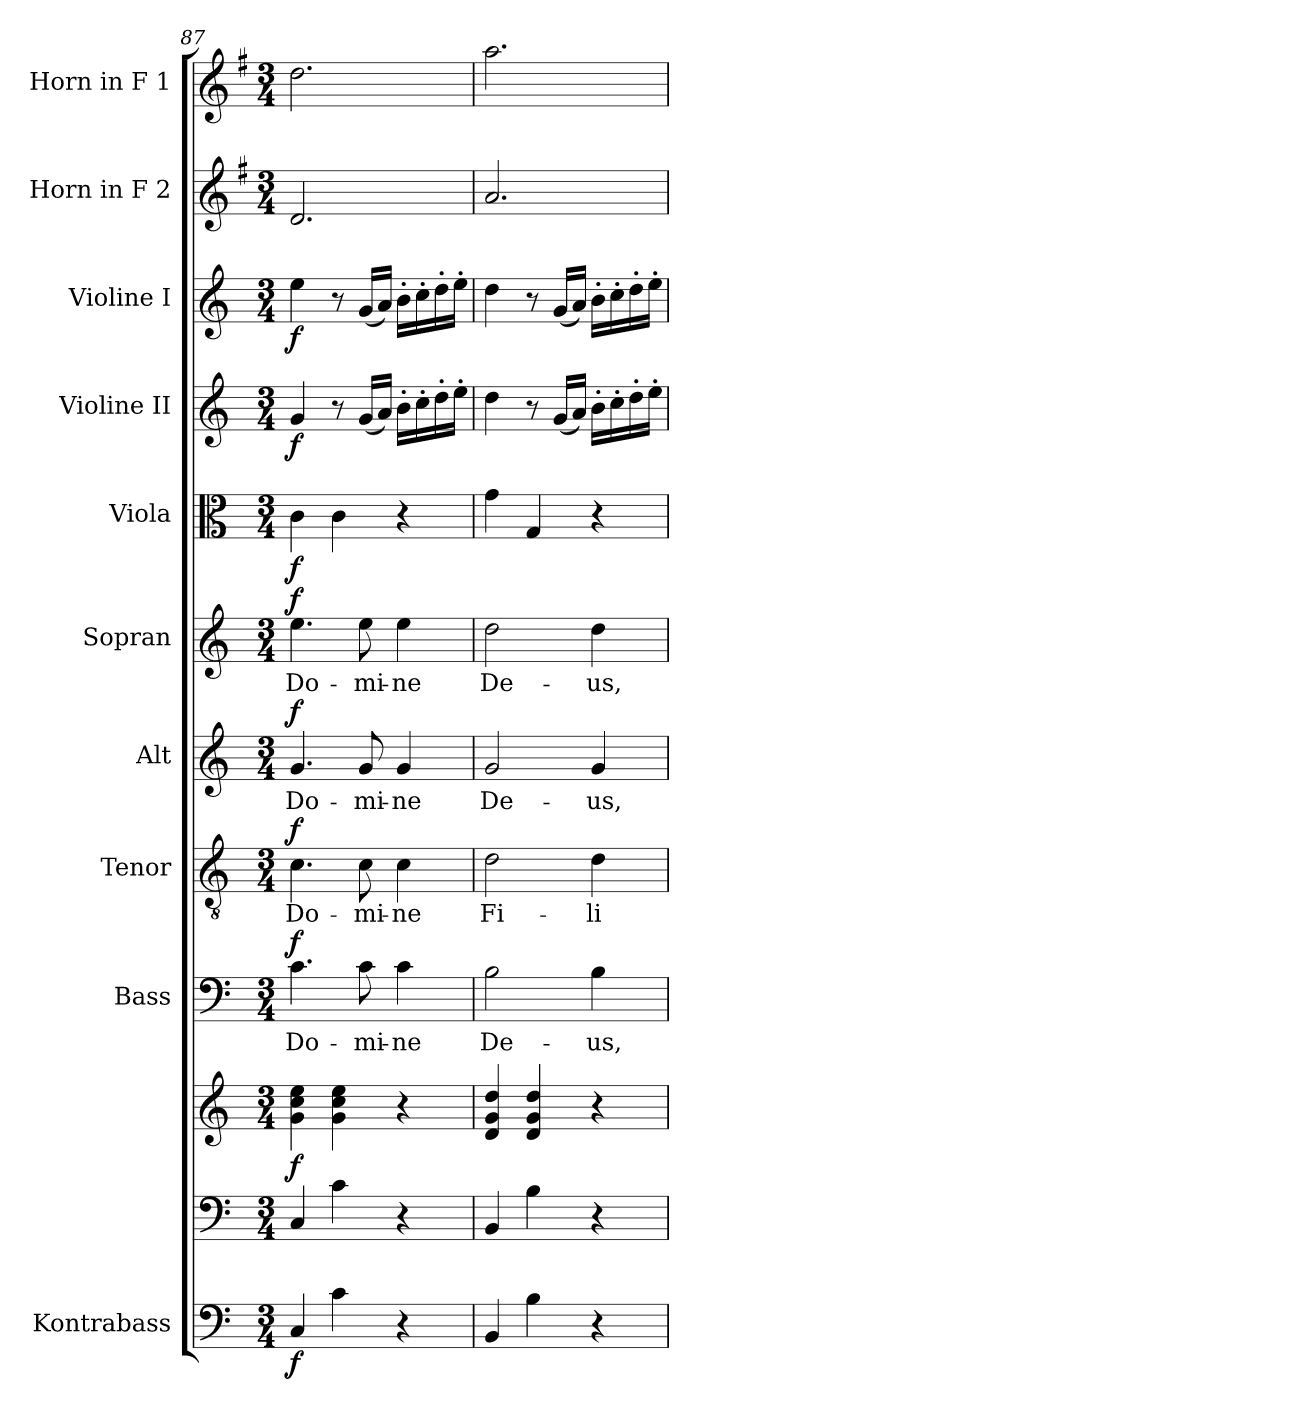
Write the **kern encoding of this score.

**kern	**dynam	**kern	**kern	**dynam	**kern	**text	**dynam	**kern	**text	**dynam	**kern	**text	**dynam	**kern	**text	**dynam	**kern	**dynam	**kern	**dynam	**kern	**dynam	**kern	**kern
*part11	*part11	*part10	*part10	*part10	*part9	*part9	*part9	*part8	*part8	*part8	*part7	*part7	*part7	*part6	*part6	*part6	*part5	*part5	*part4	*part4	*part3	*part3	*part2	*part1
*staff12	*staff12	*staff11	*staff10	*staff10/11	*staff9	*staff9	*staff9	*staff8	*staff8	*staff8	*staff7	*staff7	*staff7	*staff6	*staff6	*staff6	*staff5	*staff5	*staff4	*staff4	*staff3	*staff3	*staff2	*staff1
*I"Kontrabass	*	*	*	*	*I"Bass	*	*	*I"Tenor	*	*	*I"Alt	*	*	*I"Sopran	*	*	*I"Viola	*	*I"Violine II	*	*I"Violine I	*	*I"Horn in F 2	*I"Horn in F 1
*I'Kb.	*	*	*	*	*I'B	*	*	*I'T	*	*	*I'A	*	*	*I'S	*	*	*I'Vla.	*	*I'Vl. II	*	*I'Vl. I	*	*I'Hrn. 2	*I'Hrn. 1
*clefF4	*	*clefF4	*clefG2	*	*clefF4	*	*	*clefGv2	*	*	*clefG2	*	*	*clefG2	*	*	*clefC3	*	*clefG2	*	*clefG2	*	*clefG2	*clefG2
*ITrd7c12	*	*	*	*	*	*	*	*	*	*	*	*	*	*	*	*	*	*	*	*	*	*	*ITrd4c7	*ITrd4c7
*k[]	*	*k[]	*k[]	*	*k[]	*	*	*k[]	*	*	*k[]	*	*	*k[]	*	*	*k[]	*	*k[]	*	*k[]	*	*k[]	*k[]
*C:	*	*C:	*C:	*	*C:	*	*	*C:	*	*	*C:	*	*	*C:	*	*	*C:	*	*C:	*	*C:	*	*C:	*C:
*M3/4	*	*M3/4	*M3/4	*	*M3/4	*	*	*M3/4	*	*	*M3/4	*	*	*M3/4	*	*	*M3/4	*	*M3/4	*	*M3/4	*	*M3/4	*M3/4
=87	=87	=87	=87	=87	=87	=87	=87	=87	=87	=87	=87	=87	=87	=87	=87	=87	=87	=87	=87	=87	=87	=87	=87	=87
!	!LO:DY:b	!	!	!LO:DY:b	!	!LO:LY:b	!LO:DY:a	!	!LO:LY:b	!LO:DY:a	!	!LO:LY:b	!LO:DY:a	!	!LO:LY:b	!LO:DY:a	!	!LO:DY:b	!	!LO:DY:b	!	!LO:DY:b	!	!
4CC/	f	4C/	4g\ 4cc\ 4ee\	f	4.c\	Do-	f	4.c\	Do-	f	4.g/	Do-	f	4.ee\	Do-	f	4c\	f	4g/	f	4ee\	f	2.G/	2.g\
4C\	.	4c\	4g\ 4cc\ 4ee\	.	.	.	.	.	.	.	.	.	.	.	.	.	4c\	.	8r	.	8r	.	.	.
!	!	!	!	!	!	!LO:LY:b	!	!	!LO:LY:b	!	!	!LO:LY:b	!	!	!LO:LY:b	!	!	!	!	!	!	!	!	!
.	.	.	.	.	8c\	-mi-	.	8c\	-mi-	.	8g/	-mi-	.	8ee\	-mi-	.	.	.	(<16g/LL	.	(<16g/LL	.	.	.
.	.	.	.	.	.	.	.	.	.	.	.	.	.	.	.	.	.	.	16a/JJ)	.	16a/JJ)	.	.	.
!	!	!	!	!	!	!LO:LY:b	!	!	!LO:LY:b	!	!	!LO:LY:b	!	!	!LO:LY:b	!	!	!	!	!	!	!	!	!
4r	.	4r	4r	.	4c\	-ne	.	4c\	-ne	.	4g/	-ne	.	4ee\	-ne	.	4r	.	16b'>\LL	.	16b'>\LL	.	.	.
.	.	.	.	.	.	.	.	.	.	.	.	.	.	.	.	.	.	.	16cc'>\	.	16cc'>\	.	.	.
.	.	.	.	.	.	.	.	.	.	.	.	.	.	.	.	.	.	.	16dd'>\	.	16dd'>\	.	.	.
.	.	.	.	.	.	.	.	.	.	.	.	.	.	.	.	.	.	.	16ee'>\JJ	.	16ee'>\JJ	.	.	.
=88	=88	=88	=88	=88	=88	=88	=88	=88	=88	=88	=88	=88	=88	=88	=88	=88	=88	=88	=88	=88	=88	=88	=88	=88
!	!	!	!	!	!	!LO:LY:b	!	!	!LO:LY:b	!	!	!LO:LY:b	!	!	!LO:LY:b	!	!	!	!	!	!	!	!	!
4BBB/	.	4BB/	4d/ 4g/ 4dd/	.	2B\	De-	.	2d\	Fi-	.	2g/	De-	.	2dd\	De-	.	4g\	.	4dd\	.	4dd\	.	2.d/	2.dd\
4BB\	.	4B\	4d/ 4g/ 4dd/	.	.	.	.	.	.	.	.	.	.	.	.	.	4G/	.	8r	.	8r	.	.	.
.	.	.	.	.	.	.	.	.	.	.	.	.	.	.	.	.	.	.	(<16g/LL	.	(<16g/LL	.	.	.
.	.	.	.	.	.	.	.	.	.	.	.	.	.	.	.	.	.	.	16a/JJ)	.	16a/JJ)	.	.	.
!	!	!	!	!	!	!LO:LY:b	!	!	!LO:LY:b	!	!	!LO:LY:b	!	!	!LO:LY:b	!	!	!	!	!	!	!	!	!
4r	.	4r	4r	.	4B\	-us,	.	4d\	-li	.	4g/	-us,	.	4dd\	-us,	.	4r	.	16b'>\LL	.	16b'>\LL	.	.	.
.	.	.	.	.	.	.	.	.	.	.	.	.	.	.	.	.	.	.	16cc'>\	.	16cc'>\	.	.	.
.	.	.	.	.	.	.	.	.	.	.	.	.	.	.	.	.	.	.	16dd'>\	.	16dd'>\	.	.	.
.	.	.	.	.	.	.	.	.	.	.	.	.	.	.	.	.	.	.	16ee'>\JJ	.	16ee'>\JJ	.	.	.
=	=	=	=	=	=	=	=	=	=	=	=	=	=	=	=	=	=	=	=	=	=	=	=	=
*-	*-	*-	*-	*-	*-	*-	*-	*-	*-	*-	*-	*-	*-	*-	*-	*-	*-	*-	*-	*-	*-	*-	*-	*-
